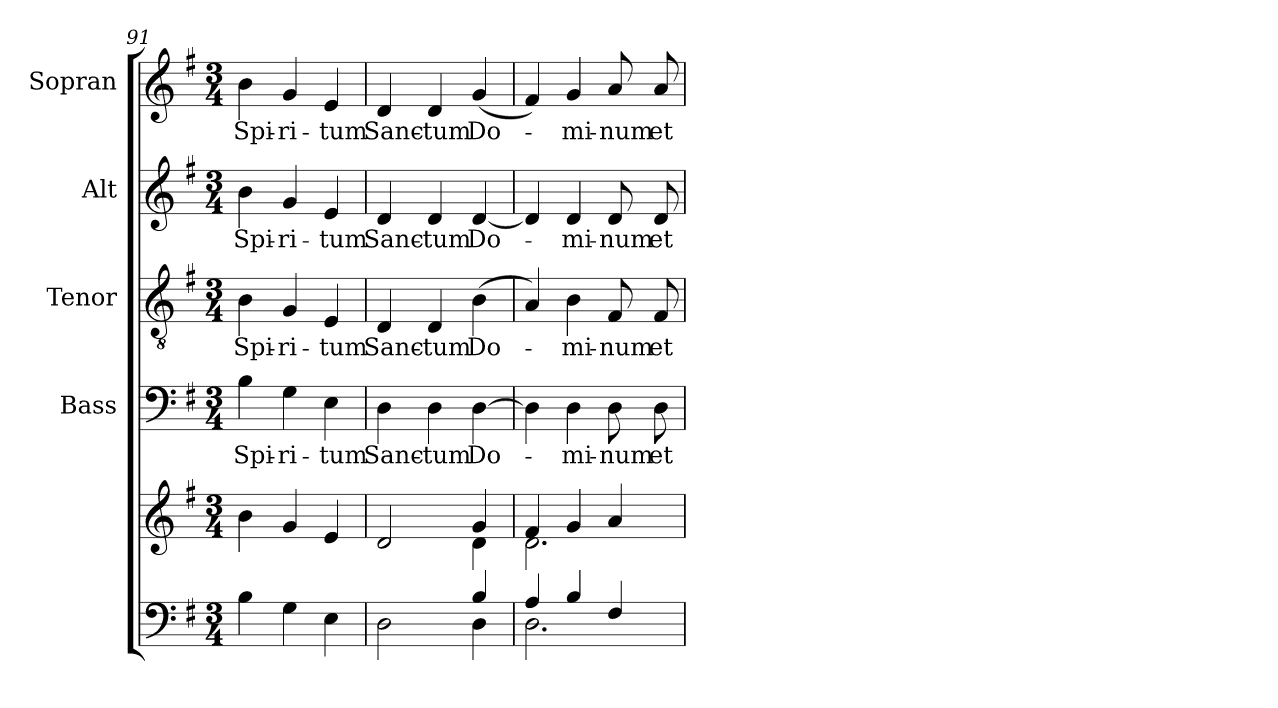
**kern	**kern	**kern	**text	**kern	**text	**kern	**text	**kern	**text
*part5	*part5	*part4	*part4	*part3	*part3	*part2	*part2	*part1	*part1
*staff6	*staff5	*staff4	*staff4	*staff3	*staff3	*staff2	*staff2	*staff1	*staff1
*	*	*I"Bass	*	*I"Tenor	*	*I"Alt	*	*I"Sopran	*
*	*	*I'B.	*	*I'T.	*	*I'A.	*	*I'S.	*
*clefF4	*clefG2	*clefF4	*	*clefGv2	*	*clefG2	*	*clefG2	*
*k[f#]	*k[f#]	*k[f#]	*	*k[f#]	*	*k[f#]	*	*k[f#]	*
*G:	*G:	*G:	*	*G:	*	*G:	*	*G:	*
*M3/4	*M3/4	*M3/4	*	*M3/4	*	*M3/4	*	*M3/4	*
=91	=91	=91	=91	=91	=91	=91	=91	=91	=91
!	!	!	!LO:LY:b	!	!LO:LY:b	!	!LO:LY:b	!	!LO:LY:b
4B\	4b\	4B\	Spi-	4B\	Spi-	4b\	Spi-	4b\	Spi-
!	!	!	!LO:LY:b	!	!LO:LY:b	!	!LO:LY:b	!	!LO:LY:b
4G\	4g/	4G\	-ri-	4G/	-ri-	4g/	-ri-	4g/	-ri-
!	!	!	!LO:LY:b	!	!LO:LY:b	!	!LO:LY:b	!	!LO:LY:b
4E\	4e/	4E\	-tum	4E/	-tum	4e/	-tum	4e/	-tum
=92	=92	=92	=92	=92	=92	=92	=92	=92	=92
*^	*^	*	*	*	*	*	*	*	*
!	!	!	!	!	!LO:LY:b	!	!LO:LY:b	!	!LO:LY:b	!	!LO:LY:b
2ryy	2D\	2d/	2ryy	4D\	Sanc-	4D/	Sanc-	4d/	Sanc-	4d/	Sanc-
!	!	!	!	!	!LO:LY:b	!	!LO:LY:b	!	!LO:LY:b	!	!LO:LY:b
.	.	.	.	4D\	-tum	4D/	-tum	4d/	-tum	4d/	-tum
!	!	!	!	!	!LO:LY:b	!	!LO:LY:b	!	!LO:LY:b	!	!LO:LY:b
4B/	4D\	4g/	4d\	[4D\	Do-	(>4B\	Do-	[4d/	Do-	(<4g/	Do-
=93	=93	=93	=93	=93	=93	=93	=93	=93	=93	=93	=93
4A/	2.D\	4f#/	2.d\	4D\]	.	4A/)	.	4d/]	.	4f#/)	.
!	!	!	!	!	!LO:LY:b	!	!LO:LY:b	!	!LO:LY:b	!	!LO:LY:b
4B/	.	4g/	.	4D\	-mi-	4B\	-mi-	4d/	-mi-	4g/	-mi-
!	!	!	!	!	!LO:LY:b	!	!LO:LY:b	!	!LO:LY:b	!	!LO:LY:b
4F#/	.	4a/	.	8D\	-num	8F#/	-num	8d/	-num	8a/	-num
!	!	!	!	!	!LO:LY:b	!	!LO:LY:b	!	!LO:LY:b	!	!LO:LY:b
.	.	.	.	8D\	et	8F#/	et	8d/	et	8a/	et
*v	*v	*	*	*	*	*	*	*	*	*	*
*	*v	*v	*	*	*	*	*	*	*	*
=	=	=	=	=	=	=	=	=	=
*-	*-	*-	*-	*-	*-	*-	*-	*-	*-
